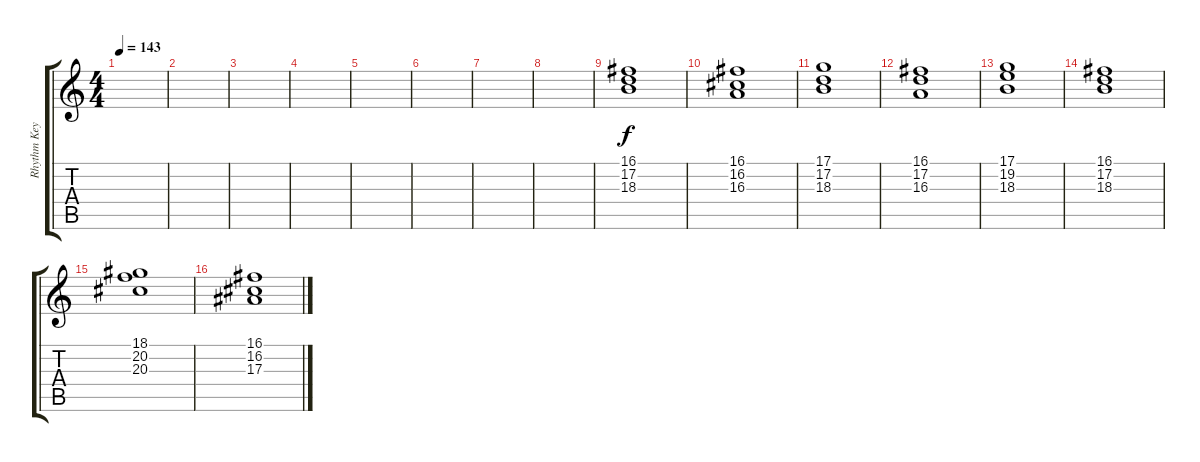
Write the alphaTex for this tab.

\track ("Rhythm Keyboard" "Rhythm Key") {instrument stringensemble1}
\staff {score tabs}
\tuning (D4 A3 F3 C3 G2 D2) {hide}
\ts (4 4)
\tempo 143
\clef g2
\ks c
|
|
|
|
|
|
|
|
(16.1 17.2 18.3).1 |
(16.1 16.2 16.3).1 |
(17.1 17.2 18.3).1 |
(16.1 17.2 16.3).1 |
(17.1 19.2 18.3).1 |
(16.1 17.2 18.3).1 |
(18.1 20.2 20.3).1 |
(16.1 16.2 17.3).1
